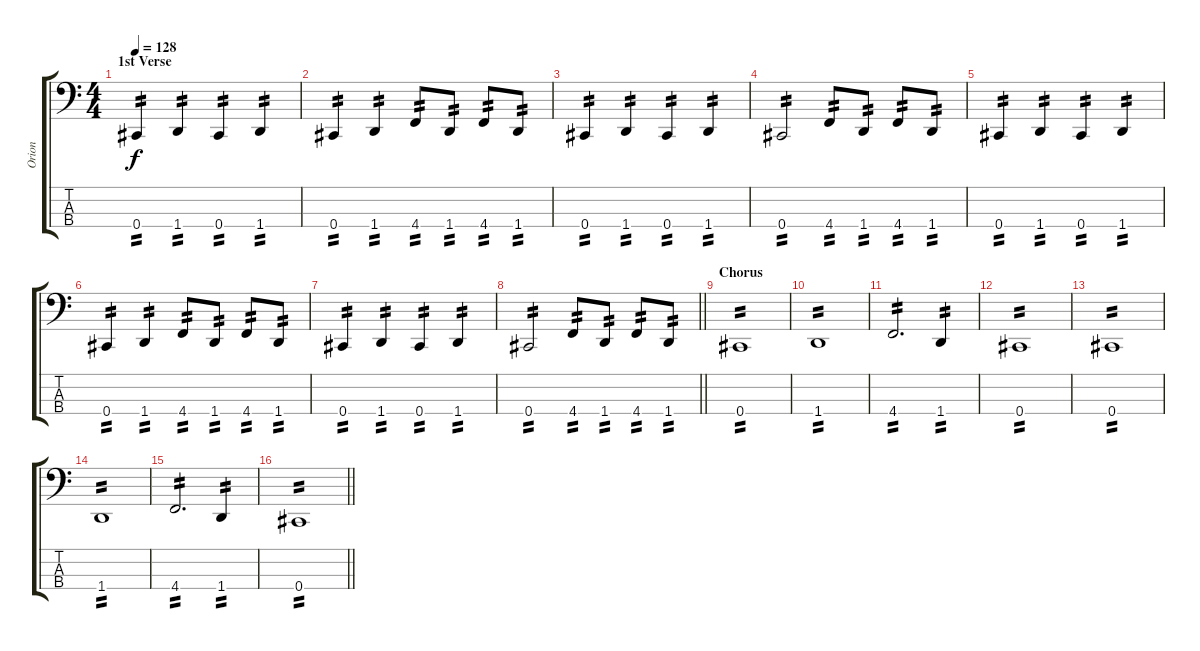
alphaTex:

\track ("Orion" "Orion") {instrument electricbassfinger}
\staff {score tabs}
\tuning (E2 B1 Gb1 Db1) {hide}
\ts (4 4)
\section ("" "1st Verse")
\tempo 128
\clef f4
\ks c
0.4.4{tp 2 dy f} 1.4.4{tp 2} 0.4.4{tp 2} 1.4.4{tp 2} |
0.4.4{tp 2} 1.4.4{tp 2} 4.4.8{tp 2} 1.4.8{tp 2} 4.4.8{tp 2} 1.4.8{tp 2} |
0.4.4{tp 2} 1.4.4{tp 2} 0.4.4{tp 2} 1.4.4{tp 2} |
0.4.2{tp 2} 4.4.8{tp 2} 1.4.8{tp 2} 4.4.8{tp 2} 1.4.8{tp 2} |
0.4.4{tp 2} 1.4.4{tp 2} 0.4.4{tp 2} 1.4.4{tp 2} |
0.4.4{tp 2} 1.4.4{tp 2} 4.4.8{tp 2} 1.4.8{tp 2} 4.4.8{tp 2} 1.4.8{tp 2} |
0.4.4{tp 2} 1.4.4{tp 2} 0.4.4{tp 2} 1.4.4{tp 2} |
\barLineRight lightlight
0.4.2{tp 2} 4.4.8{tp 2} 1.4.8{tp 2} 4.4.8{tp 2} 1.4.8{tp 2} |
\section ("" "Chorus")
0.4.1{tp 2} |
1.4.1{tp 2} |
4.4.2{d tp 2} 1.4.4{tp 2} |
0.4.1{tp 2} |
0.4.1{tp 2} |
1.4.1{tp 2} |
4.4.2{d tp 2} 1.4.4{tp 2} |
\barLineRight lightlight
0.4.1{tp 2}
